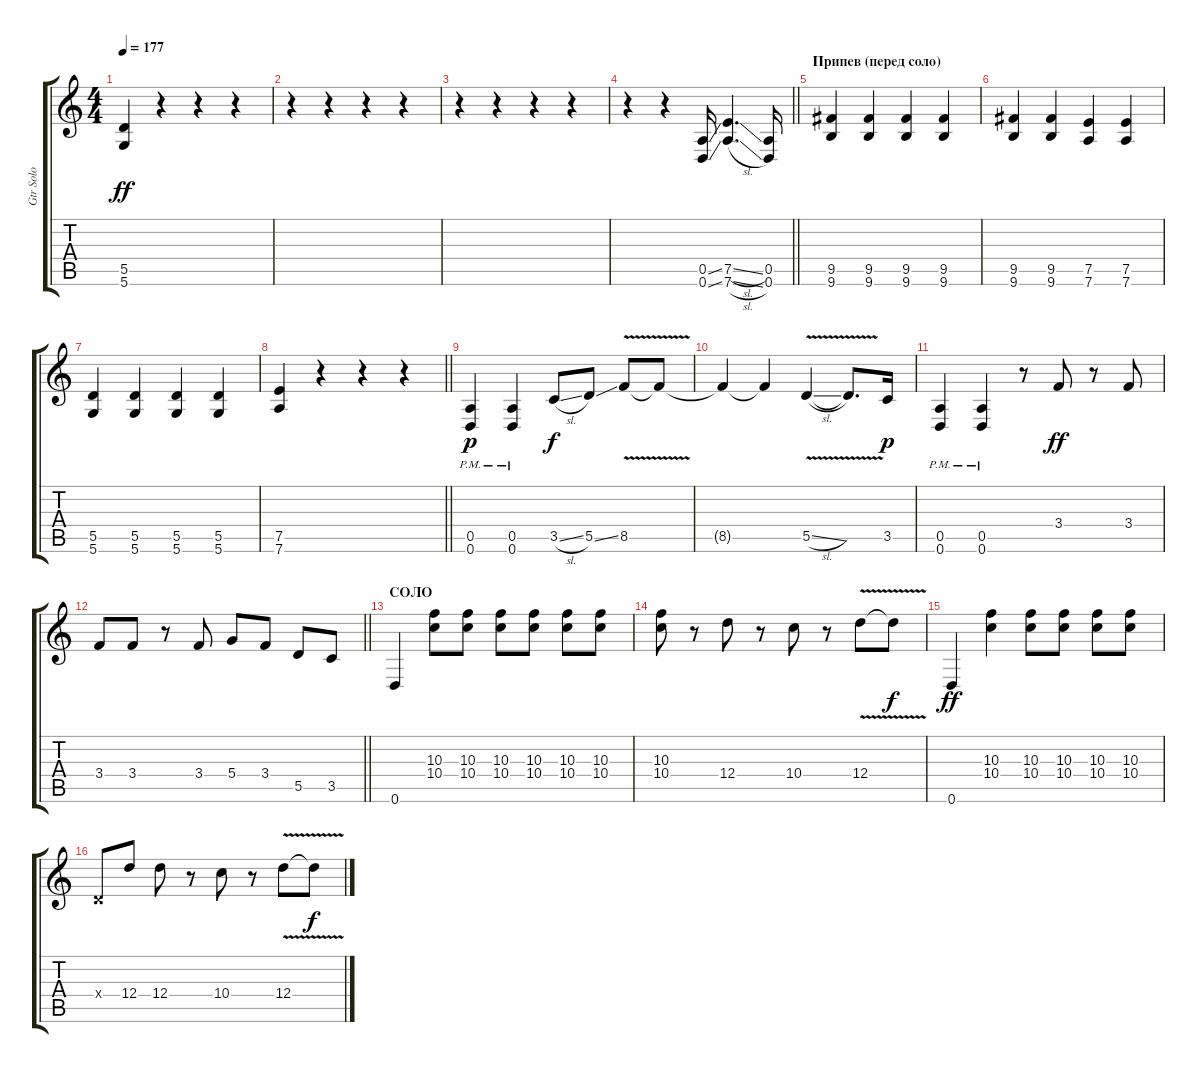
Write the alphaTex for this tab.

\track ("Gtr Solo" "Gtr Solo") {instrument distortionguitar}
\staff {score tabs}
\tuning (E4 B3 G3 D3 A2 D2) {hide}
\ts (4 4)
\tempo 177
\clef g2
\ks c
(5.5 5.6).4{dy ff} r.4 r.4 r.4 |
r.4 r.4 r.4 r.4 |
r.4 r.4 r.4 r.4 |
\barLineRight lightlight
r.4 r.4 (0.5{ss} 0.6{ss}).16 (7.5{sl} 7.6{sl}).4{d} (0.5 0.6).16 |
\section ("" "Припев (перед соло)")
(9.5 9.6).4 (9.5 9.6).4 (9.5 9.6).4 (9.5 9.6).4 |
(9.5 9.6).4 (9.5 9.6).4 (7.5 7.6).4 (7.5 7.6).4 |
(5.5 5.6).4 (5.5 5.6).4 (5.5 5.6).4 (5.5 5.6).4 |
\barLineRight lightlight
(7.5 7.6).4 r.4 r.4 r.4 |
(0.5{pm} 0.6{pm}).4{dy p} (0.5{pm} 0.6{pm}).4 3.5{sl}.8{dy f} 5.5{ss}.8 8.5{v}.8 8.5{t}.8 |
8.5{t}.4 8.5{t}.4 5.5{v sl}.4 5.5{t}.8{d} 3.5.16{dy p} |
(0.5{pm} 0.6{pm}).4 (0.5{pm} 0.6{pm}).4 r.8 3.4.8{dy ff} r.8 3.4.8 |
\barLineRight lightlight
3.4.8 3.4.8 r.8 3.4.8 5.4.8 3.4.8 5.5.8 3.5.8 |
\section ("" "COЛО")
0.6.4 (10.3 10.4).8 (10.3 10.4).8 (10.3 10.4).8 (10.3 10.4).8 (10.3 10.4).8 (10.3 10.4).8 |
(10.3 10.4).8 r.8 12.4.8 r.8 10.4.8 r.8 12.4{v}.8 12.4{t}.8{dy f} |
0.6.4{dy ff} (10.3 10.4).4 (10.3 10.4).8 (10.3 10.4).8 (10.3 10.4).8 (10.3 10.4).8 |
0.4{x}.8 12.4.8 12.4.8 r.8 10.4.8 r.8 12.4{v}.8 12.4{t}.8{dy f}
